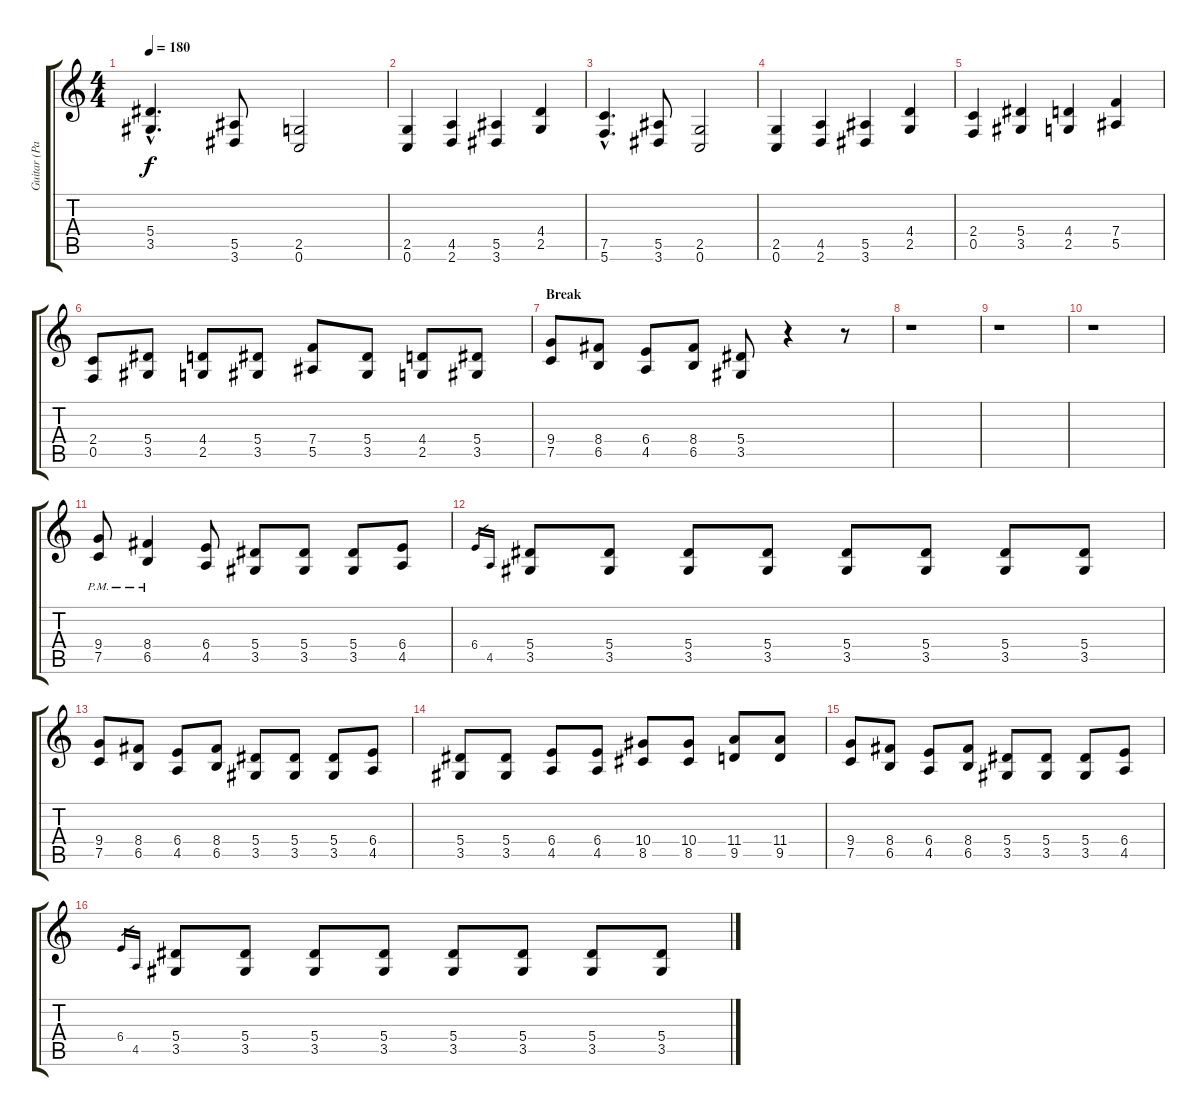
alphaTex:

\track ("Guitar (Paul)" "Guitar (Pa") {instrument distortionguitar}
\staff {score tabs}
\tuning (C4 G3 Eb3 Bb2 F2 C2) {hide}
\ts (4 4)
\tempo 180
\clef g2
\ks c
(5.4{hac} 3.5{hac}).4{d dy f} (5.5 3.6).8 (2.5 0.6).2 |
(2.5 0.6).4 (4.5 2.6).4 (5.5 3.6).4 (4.4 2.5).4 |
(7.5{hac} 5.6{hac}).4{d} (5.5 3.6).8 (2.5 0.6).2 |
(2.5 0.6).4 (4.5 2.6).4 (5.5 3.6).4 (4.4 2.5).4 |
(2.4 0.5).4 (5.4 3.5).4 (4.4 2.5).4 (7.4 5.5).4 |
(2.4 0.5).8 (5.4 3.5).8 (4.4 2.5).8 (5.4 3.5).8 (7.4 5.5).8 (5.4 3.5).8 (4.4 2.5).8 (5.4 3.5).8 |
\section ("" "Break")
(9.4 7.5).8 (8.4 6.5).8 (6.4 4.5).8 (8.4 6.5).8 (5.4 3.5).8{instrument distortionguitar} r.4 r.8 |
r.1 |
r.1 |
r.1 |
(9.4{pm} 7.5{pm}).8{instrument distortionguitar} (8.4{pm} 6.5{pm}).4 (6.4 4.5).8 (5.4 3.5).8 (5.4 3.5).8 (5.4 3.5).8 (6.4 4.5).8 |
6.4.16{gr} 4.5.16{gr} (5.4 3.5).8 (5.4 3.5).8 (5.4 3.5).8 (5.4 3.5).8 (5.4 3.5).8 (5.4 3.5).8 (5.4 3.5).8 (5.4 3.5).8 |
(9.4 7.5).8 (8.4 6.5).8 (6.4 4.5).8 (8.4 6.5).8 (5.4 3.5).8 (5.4 3.5).8 (5.4 3.5).8 (6.4 4.5).8 |
(5.4 3.5).8 (5.4 3.5).8 (6.4 4.5).8 (6.4 4.5).8 (10.4 8.5).8 (10.4 8.5).8 (11.4 9.5).8 (11.4 9.5).8 |
(9.4 7.5).8 (8.4 6.5).8 (6.4 4.5).8 (8.4 6.5).8 (5.4 3.5).8 (5.4 3.5).8 (5.4 3.5).8 (6.4 4.5).8 |
6.4.16{gr} 4.5.16{gr} (5.4 3.5).8 (5.4 3.5).8 (5.4 3.5).8 (5.4 3.5).8 (5.4 3.5).8 (5.4 3.5).8 (5.4 3.5).8 (5.4 3.5).8
